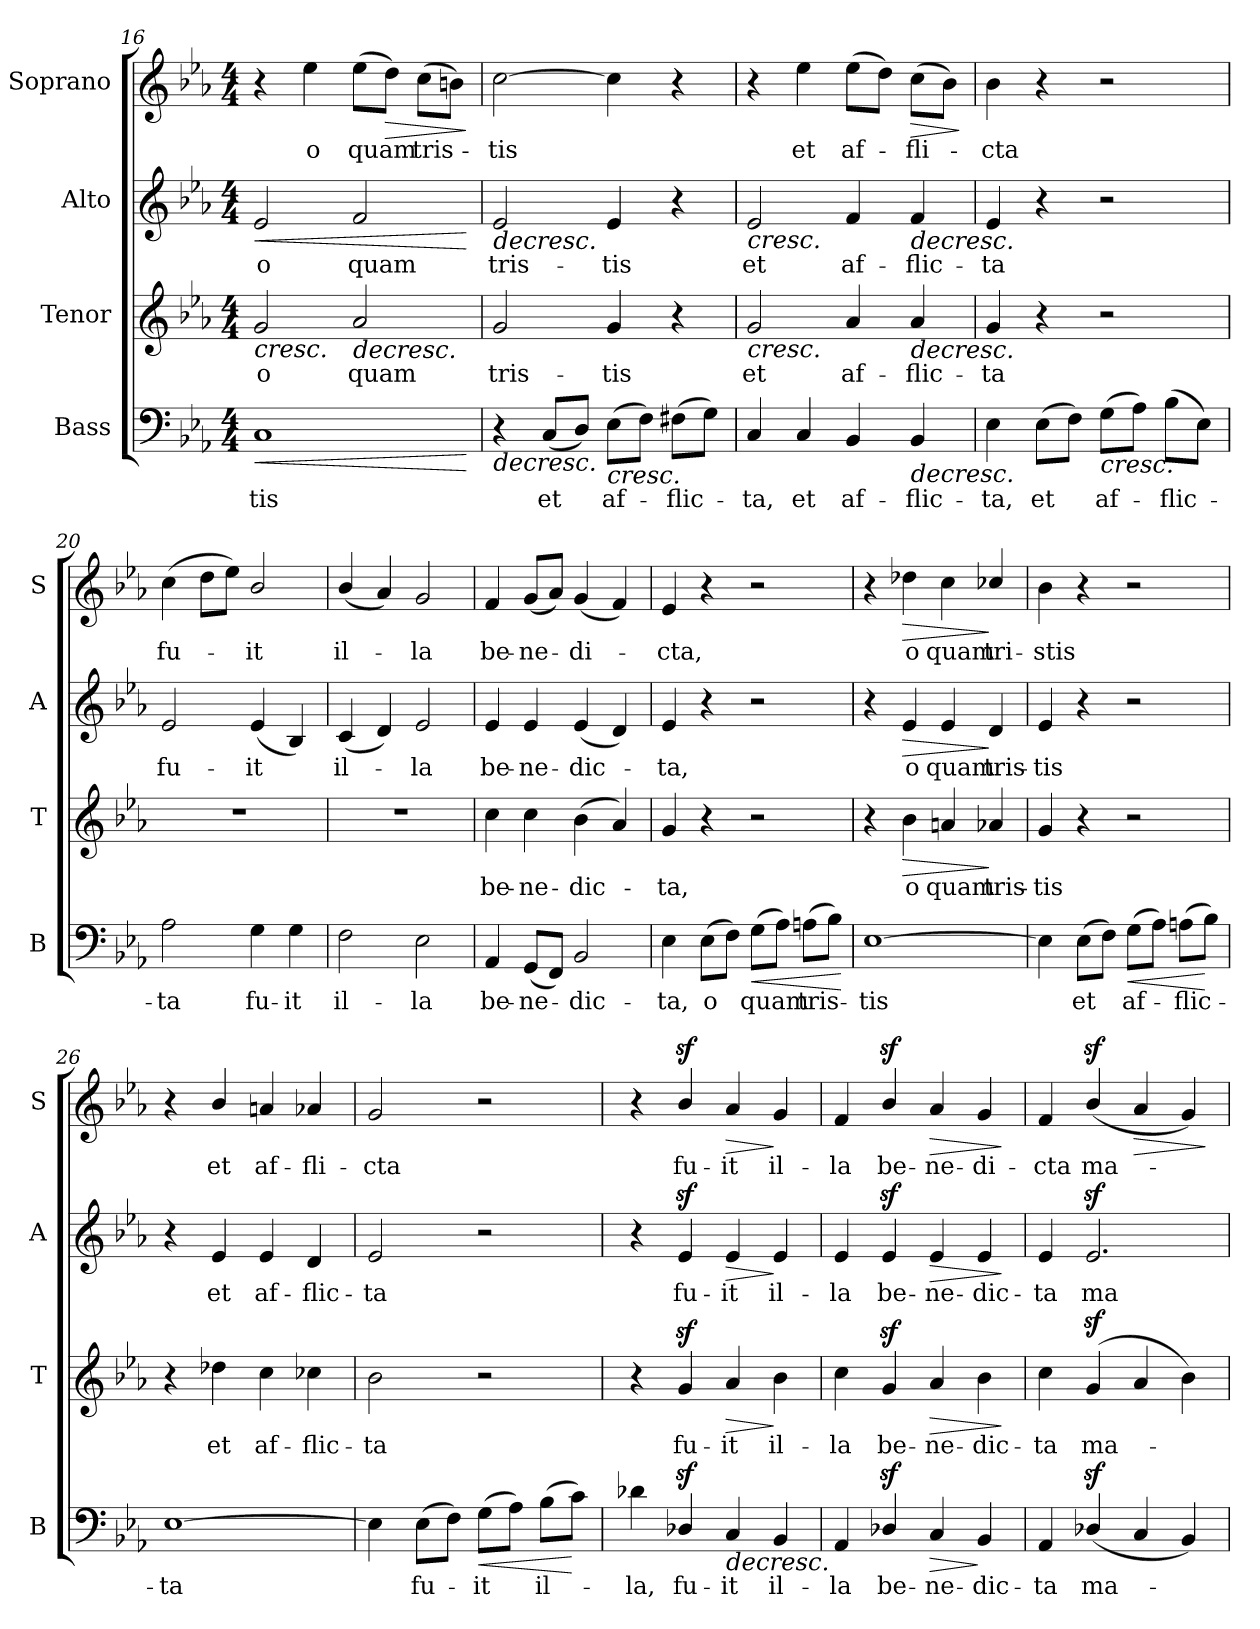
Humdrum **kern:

**kern	**text	**dynam	**kern	**text	**dynam	**kern	**text	**dynam	**kern	**text	**dynam
*part4	*part4	*part4	*part3	*part3	*part3	*part2	*part2	*part2	*part1	*part1	*part1
*staff4	*staff4	*staff4	*staff3	*staff3	*staff3	*staff2	*staff2	*staff2	*staff1	*staff1	*staff1
*I"Bass	*	*	*I"Tenor	*	*	*I"Alto	*	*	*I"Soprano	*	*
*I'B	*	*	*I'T	*	*	*I'A	*	*	*I'S	*	*
!!LO:PB:g=z
*clefF4	*	*	*clefG2	*	*	*clefG2	*	*	*clefG2	*	*
*k[b-e-a-]	*	*	*k[b-e-a-]	*	*	*k[b-e-a-]	*	*	*k[b-e-a-]	*	*
*E-:	*	*	*E-:	*	*	*E-:	*	*	*E-:	*	*
*M4/4	*	*	*M4/4	*	*	*M4/4	*	*	*M4/4	*	*
=16	=16	=16	=16	=16	=16	=16	=16	=16	=16	=16	=16
!	!LO:LY:b	!LO:HP:b	!	!LO:LY:b	!LO:HP:b	!	!LO:LY:b	!LO:HP:b	!	!	!
1C	-tis	<	2g/	o	<	2e-/	o	<	4r	.	.
!	!	!	!	!	!	!	!	!	!	!LO:LY:b	!
.	.	.	.	.	.	.	.	.	4ee-\	o	.
!	!	!	!	!LO:LY:b	!LO:HP:b	!	!LO:LY:b	!	!	!LO:LY:b	!
.	.	.	2a-/	quam	>	2f/	quam	.	(>8ee-\L	quam	.
!	!	!	!	!	!	!	!	!	!	!	!LO:HP:b
.	.	.	.	.	.	.	.	.	8dd\J)	.	>
!	!	!	!	!	!	!	!	!	!	!LO:LY:b	!
.	.	.	.	.	.	.	.	.	(>8cc\L	tris-	.
.	.	.	.	.	.	.	.	.	8bn\J)	.	.
.	.	[	.	.	[	.	.	[	.	.	]
=17	=17	=17	=17	=17	=17	=17	=17	=17	=17	=17	=17
!	!	!LO:HP:b	!	!LO:LY:b	!	!	!LO:LY:b	!LO:HP:b	!	!LO:LY:b	!
4r	.	>	2g/	tris-	.	2e-/	tris-	>	[2cc\	-tis	.
!	!LO:LY:b	!	!	!	!	!	!	!	!	!	!
(<8C/L	et	.	.	.	.	.	.	.	.	.	.
8D/J)	.	.	.	.	.	.	.	.	.	.	.
!	!LO:LY:b	!LO:HP:b	!	!LO:LY:b	!	!	!LO:LY:b	!	!	!	!
(>8E-\L	af-	<	4g/	-tis	.	4e-/	-tis	.	4cc\]	.	.
8F\J)	.	.	.	.	.	.	.	.	.	.	.
!	!LO:LY:b	!	!	!	!	!	!	!	!	!	!
(>8F#X\L	-flic-	.	4r	.	.	4r	.	.	4r	.	.
8G\J)	.	.	.	.	.	.	.	.	.	.	.
.	.	]	.	.	.	.	.	.	.	.	.
=18	=18	=18	=18	=18	=18	=18	=18	=18	=18	=18	=18
!	!LO:LY:b	!	!	!LO:LY:b	!LO:HP:b	!	!LO:LY:b	!LO:HP:b	!	!	!
4C/	-ta,	.	2g/	et	<	2e-/	et	<	4r	.	.
!	!LO:LY:b	!	!	!	!	!	!	!	!	!LO:LY:b	!
4C/	et	.	.	.	.	.	.	.	4ee-\	et	.
!	!LO:LY:b	!	!	!LO:LY:b	!	!	!LO:LY:b	!	!	!LO:LY:b	!
4BB-/	af-	.	4a-/	af-	]	4f/	af-	]	(>8ee-\L	af-	.
.	.	.	.	.	.	.	.	.	8dd\J)	.	.
!	!LO:LY:b	!LO:HP:b	!	!LO:LY:b	!LO:HP:b	!	!LO:LY:b	!LO:HP:b	!	!LO:LY:b	!LO:HP:b
4BB-/	-flic-	>	4a-/	-flic-	>	4f/	-flic-	>	(>8cc\L	-fli-	>
.	.	.	.	.	.	.	.	.	8b-\J)	.	.
.	.	[	.	.	[	.	.	[	.	.	]
=19	=19	=19	=19	=19	=19	=19	=19	=19	=19	=19	=19
!	!LO:LY:b	!	!	!LO:LY:b	!	!	!LO:LY:b	!	!	!LO:LY:b	!
4E-\	-ta,	.	4g/	-ta	.	4e-/	-ta	.	4b-\	-cta	.
!	!LO:LY:b	!	!	!	!	!	!	!	!	!	!
(>8E-\L	et	.	4r	.	.	4r	.	.	4r	.	.
8F\J)	.	.	.	.	.	.	.	.	.	.	.
!	!LO:LY:b	!LO:HP:b	!	!	!	!	!	!	!	!	!
(>8G\L	af-	<	2r	.	.	2r	.	.	2r	.	.
8A-\J)	.	.	.	.	.	.	.	.	.	.	.
!	!LO:LY:b	!	!	!	!	!	!	!	!	!	!
(>8B-\L	-flic-	.	.	.	.	.	.	.	.	.	.
8E-\J)	.	.	.	.	.	.	.	.	.	.	.
.	.	]	.	.	.	.	.	.	.	.	.
=20	=20	=20	=20	=20	=20	=20	=20	=20	=20	=20	=20
!	!LO:LY:b	!	!	!	!	!	!LO:LY:b	!	!	!LO:LY:b	!
2A-\	-ta	.	1r	.	.	2e-/	fu-	.	(>4cc\	fu-	.
.	.	.	.	.	.	.	.	.	8dd\L	.	.
.	.	.	.	.	.	.	.	.	8ee-\J)	.	.
!	!LO:LY:b	!	!	!	!	!	!LO:LY:b	!	!	!LO:LY:b	!
4G\	fu-	.	.	.	.	(<4e-/	-it	.	2b-/	-it	.
!	!LO:LY:b	!	!	!	!	!	!	!	!	!	!
4G\	-it	.	.	.	.	4B-/)	.	.	.	.	.
!!LO:LB:g=z
=21	=21	=21	=21	=21	=21	=21	=21	=21	=21	=21	=21
!	!LO:LY:b	!	!	!	!	!	!LO:LY:b	!	!	!LO:LY:b	!
2F\	il-	.	1r	.	.	(<4c/	il-	.	(<4b-/	il-	.
.	.	.	.	.	.	4d/)	.	.	4a-/)	.	.
!	!LO:LY:b	!	!	!	!	!	!LO:LY:b	!	!	!LO:LY:b	!
2E-\	-la	.	.	.	.	2e-/	-la	.	2g/	-la	.
=22	=22	=22	=22	=22	=22	=22	=22	=22	=22	=22	=22
!	!LO:LY:b	!	!	!LO:LY:b	!	!	!LO:LY:b	!	!	!LO:LY:b	!
4AA-/	be-	.	4cc\	be-	.	4e-/	be-	.	4f/	be-	.
!	!LO:LY:b	!	!	!LO:LY:b	!	!	!LO:LY:b	!	!	!LO:LY:b	!
(<8GG/L	-ne-	.	4cc\	-ne-	.	4e-/	-ne-	.	(<8g/L	-ne-	.
8FF/J)	.	.	.	.	.	.	.	.	8a-/J)	.	.
!	!LO:LY:b	!	!	!LO:LY:b	!	!	!LO:LY:b	!	!	!LO:LY:b	!
2BB-/	-dic-	.	(>4b-\	-dic-	.	(<4e-/	-dic-	.	(<4g/	-di-	.
.	.	.	4a-/)	.	.	4d/)	.	.	4f/)	.	.
=23	=23	=23	=23	=23	=23	=23	=23	=23	=23	=23	=23
!	!LO:LY:b	!	!	!LO:LY:b	!	!	!LO:LY:b	!	!	!LO:LY:b	!
4E-\	-ta,	.	4g/	-ta,	.	4e-/	-ta,	.	4e-/	-cta,	.
!	!LO:LY:b	!	!	!	!	!	!	!	!	!	!
(>8E-\L	o	.	4r	.	.	4r	.	.	4r	.	.
8F\J)	.	.	.	.	.	.	.	.	.	.	.
!	!LO:LY:b	!LO:HP:b	!	!	!	!	!	!	!	!	!
(>8G\L	quam	<	2r	.	.	2r	.	.	2r	.	.
8A-\J)	.	.	.	.	.	.	.	.	.	.	.
!	!LO:LY:b	!	!	!	!	!	!	!	!	!	!
(>8An\L	tris-	.	.	.	.	.	.	.	.	.	.
8B-\J)	.	.	.	.	.	.	.	.	.	.	.
.	.	[	.	.	.	.	.	.	.	.	.
=24	=24	=24	=24	=24	=24	=24	=24	=24	=24	=24	=24
!	!LO:LY:b	!	!	!	!	!	!	!	!	!	!
[1E-	-tis	.	4r	.	.	4r	.	.	4r	.	.
!	!	!	!	!LO:LY:b	!LO:HP:b	!	!LO:LY:b	!LO:HP:b	!	!LO:LY:b	!LO:HP:b
.	.	.	4b-\	o	>	4e-/	o	>	4dd-X\	o	>
!	!	!	!	!LO:LY:b	!	!	!LO:LY:b	!	!	!LO:LY:b	!
.	.	.	4an/	quam	.	4e-/	quam	.	4cc\	quam	.
!	!	!	!	!LO:LY:b	!	!	!LO:LY:b	!	!	!LO:LY:b	!
.	.	.	4a-X/	tris-	]	4d/	tris-	]	4cc-X/	tri-	]
=25	=25	=25	=25	=25	=25	=25	=25	=25	=25	=25	=25
!	!	!	!	!LO:LY:b	!	!	!LO:LY:b	!	!	!LO:LY:b	!
4E-\]	.	.	4g/	-tis	.	4e-/	-tis	.	4b-\	-stis	.
!	!LO:LY:b	!	!	!	!	!	!	!	!	!	!
(>8E-\L	et	.	4r	.	.	4r	.	.	4r	.	.
8F\J)	.	.	.	.	.	.	.	.	.	.	.
!	!LO:LY:b	!LO:HP:b	!	!	!	!	!	!	!	!	!
(>8G\L	af-	<	2r	.	.	2r	.	.	2r	.	.
8A-\J)	.	.	.	.	.	.	.	.	.	.	.
!	!LO:LY:b	!	!	!	!	!	!	!	!	!	!
(>8An\L	-flic-	.	.	.	.	.	.	.	.	.	.
8B-\J)	.	[	.	.	.	.	.	.	.	.	.
!!LO:LB:g=z
=26	=26	=26	=26	=26	=26	=26	=26	=26	=26	=26	=26
!	!LO:LY:b	!	!	!	!	!	!	!	!	!	!
[1E-	-ta	.	4r	.	.	4r	.	.	4r	.	.
!	!	!	!	!LO:LY:b	!	!	!LO:LY:b	!	!	!LO:LY:b	!
.	.	.	4dd-X\	et	.	4e-/	et	.	4b-/	et	.
!	!	!	!	!LO:LY:b	!	!	!LO:LY:b	!	!	!LO:LY:b	!
.	.	.	4cc\	af-	.	4e-/	af-	.	4an/	af-	.
!	!	!	!	!LO:LY:b	!	!	!LO:LY:b	!	!	!LO:LY:b	!
.	.	.	4cc-X\	-flic-	.	4d/	-flic-	.	4a-X/	-fli-	.
=27	=27	=27	=27	=27	=27	=27	=27	=27	=27	=27	=27
!	!	!	!	!LO:LY:b	!	!	!LO:LY:b	!	!	!LO:LY:b	!
4E-\]	.	.	2b-\	-ta	.	2e-/	-ta	.	2g/	-cta	.
!	!LO:LY:b	!	!	!	!	!	!	!	!	!	!
(>8E-\L	fu-	.	.	.	.	.	.	.	.	.	.
8F\J)	.	.	.	.	.	.	.	.	.	.	.
!	!LO:LY:b	!LO:HP:b	!	!	!	!	!	!	!	!	!
(>8G\L	-it	<	2r	.	.	2r	.	.	2r	.	.
8A-\J)	.	.	.	.	.	.	.	.	.	.	.
!	!LO:LY:b	!	!	!	!	!	!	!	!	!	!
(>8B-\L	il-	.	.	.	.	.	.	.	.	.	.
8c\J)	.	[	.	.	.	.	.	.	.	.	.
=28	=28	=28	=28	=28	=28	=28	=28	=28	=28	=28	=28
!	!LO:LY:b	!	!	!	!	!	!	!	!	!	!
4d-X\	-la,	.	4r	.	.	4r	.	.	4r	.	.
!	!LO:LY:b	!	!	!LO:LY:b	!	!	!LO:LY:b	!	!	!LO:LY:b	!
4D-Xz>/	fu-	.	4gz>/	fu-	.	4e-z>/	fu-	.	4b-z>/	fu-	.
!	!LO:LY:b	!LO:HP:b	!	!LO:LY:b	!LO:HP:b	!	!LO:LY:b	!LO:HP:b	!	!LO:LY:b	!LO:HP:b
4C/	-it	>	4a-/	-it	>	4e-/	-it	>	4a-/	-it	>
!	!LO:LY:b	!	!	!LO:LY:b	!	!	!LO:LY:b	!	!	!LO:LY:b	!
4BB-/	il-	[	4b-\	il-	]	4e-/	il-	]	4g/	il-	]
=29	=29	=29	=29	=29	=29	=29	=29	=29	=29	=29	=29
!	!LO:LY:b	!	!	!LO:LY:b	!	!	!LO:LY:b	!	!	!LO:LY:b	!
4AA-/	-la	.	4cc\	-la	.	4e-/	-la	.	4f/	-la	.
!	!LO:LY:b	!	!	!LO:LY:b	!	!	!LO:LY:b	!	!	!LO:LY:b	!
4D-Xz>/	be-	.	4gz>/	be-	.	4e-z>/	be-	.	4b-z>/	be-	.
!	!LO:LY:b	!LO:HP:b	!	!LO:LY:b	!LO:HP:b	!	!LO:LY:b	!LO:HP:b	!	!LO:LY:b	!LO:HP:b
4C/	-ne-	>	4a-/	-ne-	>	4e-/	-ne-	>	4a-/	-ne-	>
!	!LO:LY:b	!	!	!LO:LY:b	!	!	!LO:LY:b	!	!	!LO:LY:b	!
4BB-/	-dic-	]	4b-\	-dic-	.	4e-/	-dic-	.	4g/	-di-	.
.	.	.	.	.	]	.	.	]	.	.	]
=30	=30	=30	=30	=30	=30	=30	=30	=30	=30	=30	=30
!	!LO:LY:b	!	!	!LO:LY:b	!	!	!LO:LY:b	!	!	!LO:LY:b	!
4AA-/	-ta	.	4cc\	-ta	.	4e-/	-ta	.	4f/	-cta	.
!	!LO:LY:b	!	!	!LO:LY:b	!	!	!LO:LY:b	!	!	!LO:LY:b	!
(>4D-Xz>/	ma-	.	(>4gz>/	ma-	.	2.e-z>/	ma-	.	(>4b-z>/	ma-	.
!	!	!	!	!	!	!	!	!	!	!	!LO:HP:b
4C/	.	.	4a-/	.	.	.	.	.	4a-/	.	>
4BB-/)	.	.	4b-\)	.	.	.	.	.	4g/)	.	.
.	.	]	.	.	]	.	.	]	.	.	]
=	=	=	=	=	=	=	=	=	=	=	=
*-	*-	*-	*-	*-	*-	*-	*-	*-	*-	*-	*-
